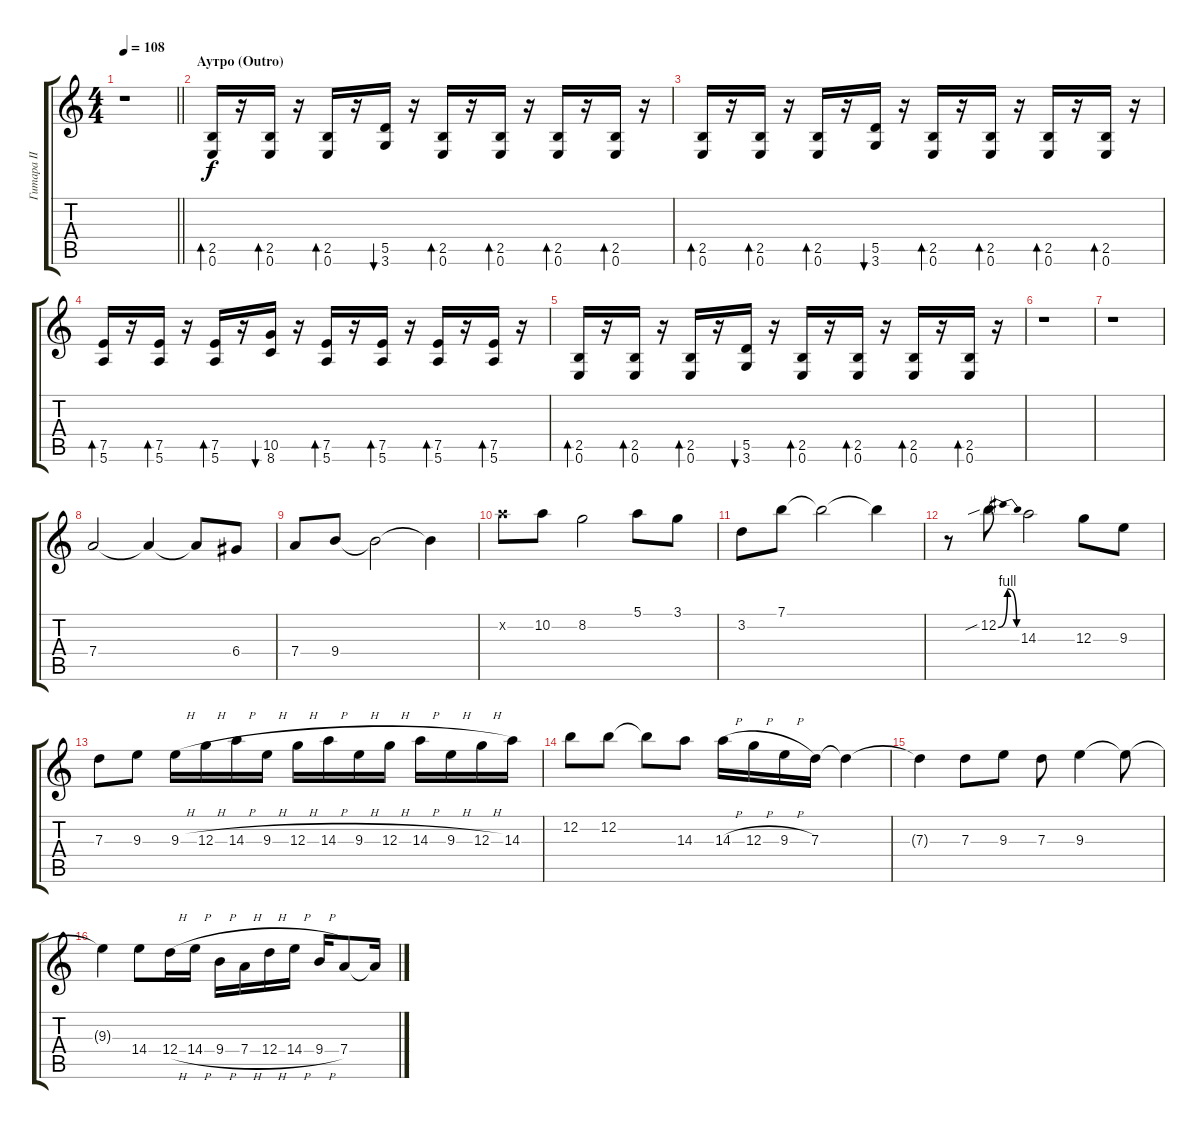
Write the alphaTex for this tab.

\track ("Гитара II" "Гитара II") {instrument distortionguitar}
\staff {score tabs}
\tuning (E4 B3 G3 D3 A2 E2) {hide}
\ts (4 4)
\tempo 108
\clef g2
\barLineRight lightlight
\ks c
r.1{dy f} |
\section ("" "Аутро (Outro)")
(2.5 0.6).16{bd 60} r.16 (2.5 0.6).16{bd 60} r.16 (2.5 0.6).16{bd 60} r.16 (5.5 3.6).16{bu 60} r.16 (2.5 0.6).16{bd 60} r.16 (2.5 0.6).16{bd 60} r.16 (2.5 0.6).16{bd 60} r.16 (2.5 0.6).16{bd 60} r.16 |
(2.5 0.6).16{bd 60} r.16 (2.5 0.6).16{bd 60} r.16 (2.5 0.6).16{bd 60} r.16 (5.5 3.6).16{bu 60} r.16 (2.5 0.6).16{bd 60} r.16 (2.5 0.6).16{bd 60} r.16 (2.5 0.6).16{bd 60} r.16 (2.5 0.6).16{bd 60} r.16 |
(7.5 5.6).16{bd 60} r.16 (7.5 5.6).16{bd 60} r.16 (7.5 5.6).16{bd 60} r.16 (10.5 8.6).16{bu 60} r.16 (7.5 5.6).16{bd 60} r.16 (7.5 5.6).16{bd 60} r.16 (7.5 5.6).16{bd 60} r.16 (7.5 5.6).16{bd 60} r.16 |
(2.5 0.6).16{bd 60} r.16 (2.5 0.6).16{bd 60} r.16 (2.5 0.6).16{bd 60} r.16 (5.5 3.6).16{bu 60} r.16 (2.5 0.6).16{bd 60} r.16 (2.5 0.6).16{bd 60} r.16 (2.5 0.6).16{bd 60} r.16 (2.5 0.6).16{bd 60} r.16 |
r.1 |
r.1 |
7.4.2 7.4{t}.4 7.4{t}.8 6.4.8 |
7.4.8 9.4.8 9.4{t}.2 9.4{t}.4 |
10.2{x}.8 10.2.8 8.2.2 5.1.8 3.1.8 |
3.2.8 7.1.8 7.1{t}.2 7.1{t}.4 |
r.8 12.2{be (bendrelease 0 0 30 4 30 4 60 0) sib}.8 14.3.2 12.3.8 9.3.8 |
7.3.8 9.3.8 9.3{h}.16 12.3{h}.16 14.3{h}.16 9.3{h}.16 12.3{h}.16 14.3{h}.16 9.3{h}.16 12.3{h}.16 14.3{h}.16 9.3{h}.16 12.3{h}.16 14.3.16 |
12.2.8 12.2.8 12.2{t}.8 14.3.8 14.3{h}.16 12.3{h}.16 9.3{h}.16 7.3.16 7.3{t}.4 |
7.3{t}.4 7.3.8 9.3.8 7.3.8 9.3.4 9.3{t}.8 |
9.3{t}.4 14.4.8 12.4{h}.16 14.4{h}.16 9.4{h}.16 7.4{h}.16 12.4{h}.16 14.4{h}.16 9.4{h}.16 7.4.8 7.4{t}.16
